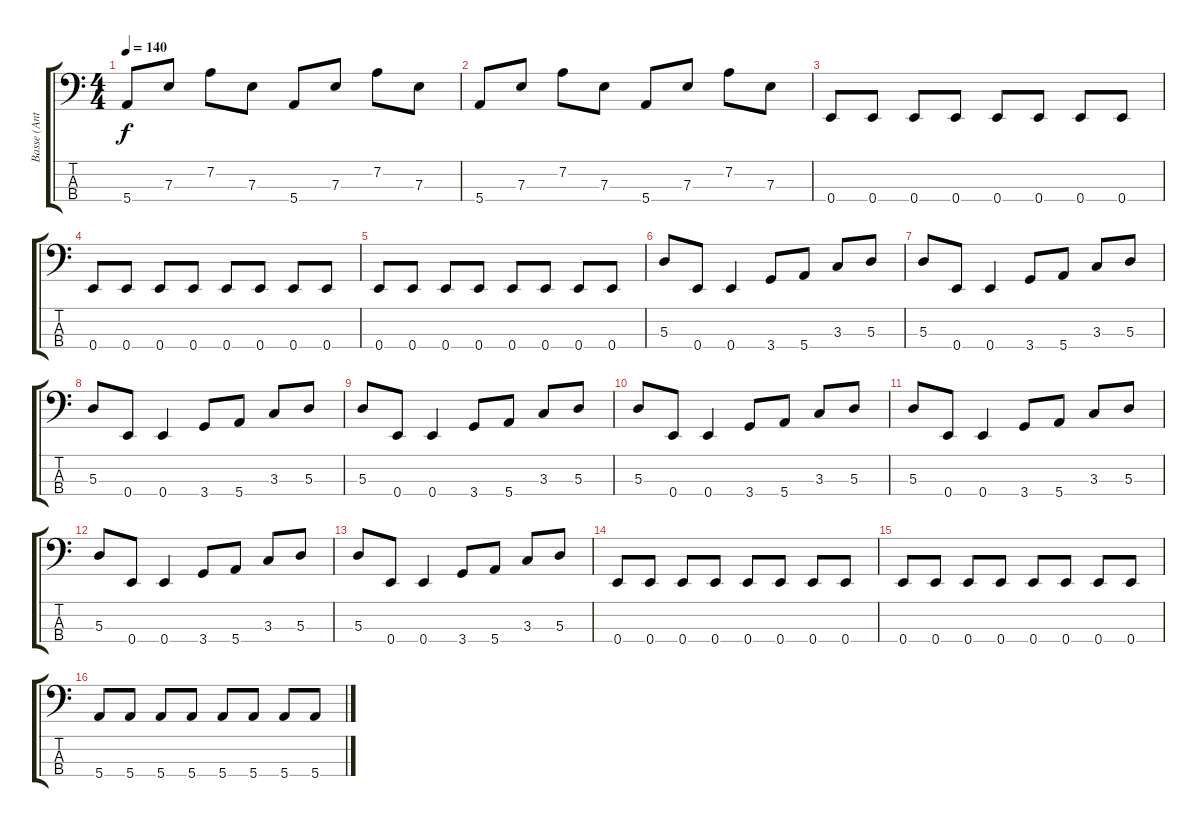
\track ("Basse (Anthony)" "Basse (Ant") {instrument electricbassfinger}
\staff {score tabs}
\tuning (G2 D2 A1 E1) {hide}
\ts (4 4)
\tempo 140
\clef f4
\ks c
5.4.8{dy f} 7.3.8 7.2.8 7.3.8 5.4.8 7.3.8 7.2.8 7.3.8 |
5.4.8 7.3.8 7.2.8 7.3.8 5.4.8 7.3.8 7.2.8 7.3.8 |
0.4.8 0.4.8 0.4.8 0.4.8 0.4.8 0.4.8 0.4.8 0.4.8 |
0.4.8 0.4.8 0.4.8 0.4.8 0.4.8 0.4.8 0.4.8 0.4.8 |
0.4.8 0.4.8 0.4.8 0.4.8 0.4.8 0.4.8 0.4.8 0.4.8 |
5.3.8 0.4.8 0.4.4 3.4.8 5.4.8 3.3.8 5.3.8 |
5.3.8 0.4.8 0.4.4 3.4.8 5.4.8 3.3.8 5.3.8 |
5.3.8 0.4.8 0.4.4 3.4.8 5.4.8 3.3.8 5.3.8 |
5.3.8 0.4.8 0.4.4 3.4.8 5.4.8 3.3.8 5.3.8 |
5.3.8 0.4.8 0.4.4 3.4.8 5.4.8 3.3.8 5.3.8 |
5.3.8 0.4.8 0.4.4 3.4.8 5.4.8 3.3.8 5.3.8 |
5.3.8 0.4.8 0.4.4 3.4.8 5.4.8 3.3.8 5.3.8 |
5.3.8 0.4.8 0.4.4 3.4.8 5.4.8 3.3.8 5.3.8 |
0.4.8 0.4.8 0.4.8 0.4.8 0.4.8 0.4.8 0.4.8 0.4.8 |
0.4.8 0.4.8 0.4.8 0.4.8 0.4.8 0.4.8 0.4.8 0.4.8 |
5.4.8 5.4.8 5.4.8 5.4.8 5.4.8 5.4.8 5.4.8 5.4.8
